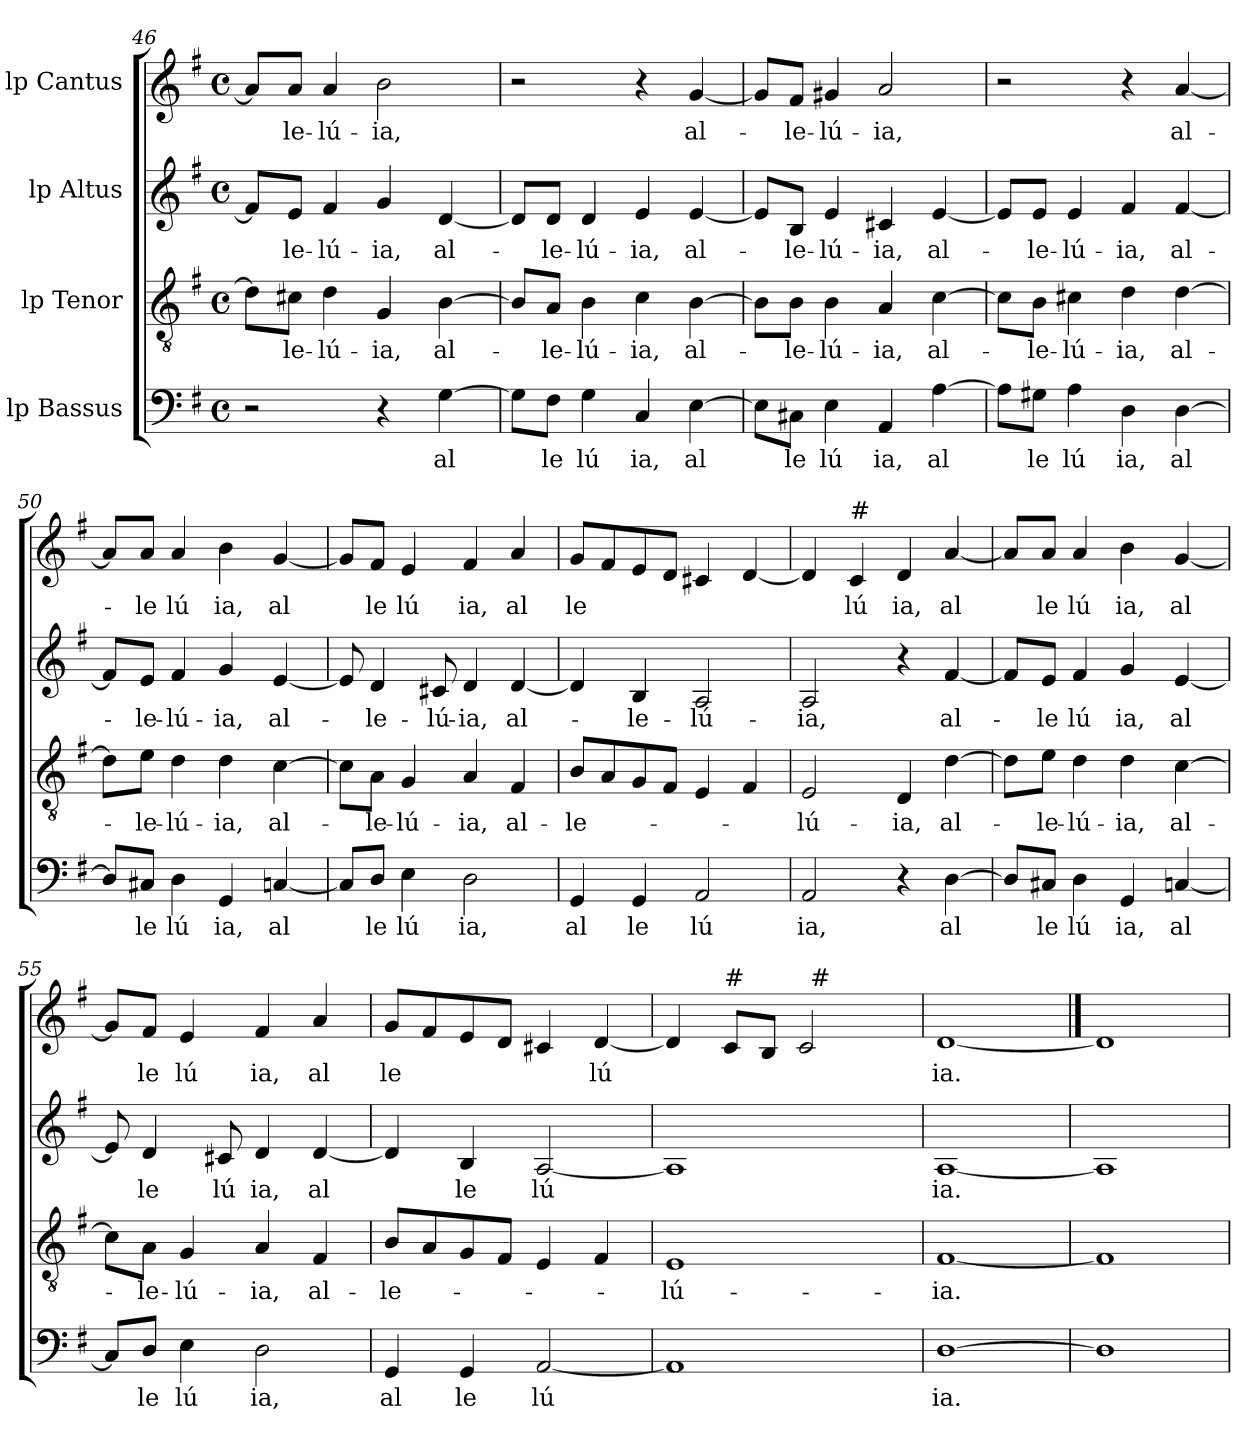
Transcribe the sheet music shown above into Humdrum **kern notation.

**kern	**text	**kern	**text	**kern	**text	**kern	**text
*part4	*part4	*part3	*part3	*part2	*part2	*part1	*part1
*staff4	*staff4	*staff3	*staff3	*staff2	*staff2	*staff1	*staff1
*I"lp Bassus	*	*I"lp Tenor	*	*I"lp Altus	*	*I"lp Cantus	*
!!LO:LB:g=z
*clefF4	*	*clefGv2	*	*clefG2	*	*clefG2	*
*k[f#]	*	*k[f#]	*	*k[f#]	*	*k[f#]	*
*G:	*	*G:	*	*G:	*	*G:	*
*M4/4	*	*M4/4	*	*M4/4	*	*M4/4	*
*met(c)	*	*met(c)	*	*met(c)	*	*met(c)	*
=46	=46	=46	=46	=46	=46	=46	=46
*^	*	*^	*	*^	*	*	*
2r	64ryy	.	8d\L]	64ryy	.	8f#/L]	64ryy	.	8a/L]	.
.	2ryy	.	.	2ryy	.	.	2ryy	.	.	.
!	!	!	!	!	!LO:LY:b:cj	!	!	!LO:LY:b:cj	!	!LO:LY:b:cj
.	.	.	8c#X\J	.	le-	8e/J	.	le-	8a/J	-le-
!	!	!	!	!	!LO:LY:b:cj	!	!	!LO:LY:b:cj	!	!LO:LY:b:cj
.	.	.	4d\	.	-lú-	4f#/	.	-lú-	4a/	-lú-
!	!	!	!	!	!LO:LY:b:cj	!	!	!LO:LY:b:cj	!	!LO:LY:b:cj
4r	.	.	4G/	.	-ia,	4g/	.	-ia,	2b\	-ia,
.	4ryy	.	.	4ryy	.	.	4ryy	.	.	.
!	!	!LO:LY:b:cj	!	!	!LO:LY:b:cj	!	!	!LO:LY:b:cj	!	!
[>4G\	.	al	[>4B\	.	al-	[<4d/	.	al-	.	.
.	8...ryy	.	.	8...ryy	.	.	8...ryy	.	.	.
*v	*v	*	*	*	*	*v	*v	*	*	*
*	*	*v	*v	*	*	*	*	*
=47	=47	=47	=47	=47	=47	=47	=47
8G\L]	.	8B/L]	.	8d/L]	.	2r	.
!	!LO:LY:b:cj	!	!LO:LY:b:cj	!	!LO:LY:b:cj	!	!
8F#\J	le	8A/J	-le-	8d/J	-le-	.	.
!	!LO:LY:b:cj	!	!LO:LY:b:cj	!	!LO:LY:b:cj	!	!
4G\	lú	4B\	-lú-	4d/	-lú-	.	.
!	!LO:LY:b:cj	!	!LO:LY:b:cj	!	!LO:LY:b:cj	!	!
4C/	ia,	4c\	-ia,	4e/	-ia,	4r	.
!	!LO:LY:b:cj	!	!LO:LY:b:cj	!	!LO:LY:b:cj	!	!LO:LY:b:cj
[>4E\	al	[>4B\	al-	[<4e/	al-	[<4g/	al-
=48	=48	=48	=48	=48	=48	=48	=48
8E\L]	.	8B\L]	.	8e/L]	.	8g/L]	.
!	!LO:LY:b:cj	!	!LO:LY:b:cj	!	!LO:LY:b:cj	!	!LO:LY:b:cj
8C#X\J	le	8B\J	-le-	8B/J	-le-	8f#/J	-le-
!	!LO:LY:b:cj	!	!LO:LY:b:cj	!	!LO:LY:b:cj	!	!LO:LY:b:cj
4E\	lú	4B\	-lú-	4e/	-lú-	4g#X/	-lú-
!	!LO:LY:b:cj	!	!LO:LY:b:cj	!	!LO:LY:b:cj	!	!LO:LY:b:cj
4AA/	ia,	4A/	-ia,	4c#X/	-ia,	2a/	-ia,
!	!LO:LY:b:cj	!	!LO:LY:b:cj	!	!LO:LY:b:cj	!	!
[>4A\	al	[>4c\	al-	[<4e/	al-	.	.
=49	=49	=49	=49	=49	=49	=49	=49
8A\L]	.	8c\L]	.	8e/L]	.	2r	.
!	!LO:LY:b:cj	!	!LO:LY:b:cj	!	!LO:LY:b:cj	!	!
8G#X\J	le	8B\J	-le-	8e/J	-le-	.	.
!	!LO:LY:b:cj	!	!LO:LY:b:cj	!	!LO:LY:b:cj	!	!
4A\	lú	4c#X\	-lú-	4e/	-lú-	.	.
!	!LO:LY:b:cj	!	!LO:LY:b:cj	!	!LO:LY:b:cj	!	!
4D\	ia,	4d\	-ia,	4f#/	-ia,	4r	.
!	!LO:LY:b:cj	!	!LO:LY:b:cj	!	!LO:LY:b:cj	!	!LO:LY:b:cj
[>4D\	al	[>4d\	al-	[>4f#/	al-	[>4a/	al-
!!LO:LB:g=z
=50	=50	=50	=50	=50	=50	=50	=50
*^	*	*^	*	*^	*	*	*
8D/L]	64ryy	.	8d\L]	64ryy	.	8f#/L]	64ryy	.	8a/L]	.
.	2ryy	.	.	2ryy	.	.	2ryy	.	.	.
!	!	!LO:LY:b:cj	!	!	!LO:LY:b:cj	!	!	!LO:LY:b:cj	!	!LO:LY:b:cj
8C#X/J	.	le	8e\J	.	-le-	8e/J	.	-le-	8a/J	-le
!	!	!LO:LY:b:cj	!	!	!LO:LY:b:cj	!	!	!LO:LY:b:cj	!	!LO:LY:b:cj
4D\	.	lú	4d\	.	-lú-	4f#/	.	-lú-	4a/	lú
!	!	!LO:LY:b:cj	!	!	!LO:LY:b:cj	!	!	!LO:LY:b:cj	!	!LO:LY:b:cj
4GG/	.	ia,	4d\	.	-ia,	4g/	.	-ia,	4b\	ia,
.	4ryy	.	.	4ryy	.	.	4ryy	.	.	.
!	!	!LO:LY:b:cj	!	!	!LO:LY:b:cj	!	!	!LO:LY:b:cj	!	!LO:LY:b:cj
[<4Cn/	.	al	[>4c\	.	al-	[<4e/	.	al-	[<4g/	al
.	8...ryy	.	.	8...ryy	.	.	8...ryy	.	.	.
*v	*v	*	*	*	*	*v	*v	*	*	*
*	*	*v	*v	*	*	*	*	*
=51	=51	=51	=51	=51	=51	=51	=51
8C/L]	.	8c\L]	.	8e/]	.	8g/L]	.
!	!LO:LY:b:cj	!	!LO:LY:b:cj	!	!LO:LY:b:cj	!	!LO:LY:b:cj
8D/J	le	8A\J	-le-	4d/	-le-	8f#/J	le
!	!LO:LY:b:cj	!	!LO:LY:b:cj	!	!	!	!LO:LY:b:cj
4E\	lú	4G/	-lú-	.	.	4e/	lú
!	!	!	!	!	!LO:LY:b:cj	!	!
.	.	.	.	8c#X/	-lú-	.	.
!	!LO:LY:b:cj	!	!LO:LY:b:cj	!	!LO:LY:b:cj	!	!LO:LY:b:cj
2D\	ia,	4A/	-ia,	4d/	-ia,	4f#/	ia,
!	!	!	!LO:LY:b:cj	!	!LO:LY:b:cj	!	!LO:LY:b:cj
.	.	4F#/	al-	[<4d/	al-	4a/	al
=52	=52	=52	=52	=52	=52	=52	=52
!	!LO:LY:b:cj	!	!LO:LY:b:cj	!	!	!	!LO:LY:b:cj
4GG/	al	8B/L	-le-	4d/]	.	8g/L	le
.	.	8A/	.	.	.	8f#/	.
!	!LO:LY:b:cj	!	!	!	!LO:LY:b:cj	!	!
4GG/	le	8G/	.	4B/	-le-	8e/	.
.	.	8F#/J	.	.	.	8d/J	.
!	!LO:LY:b:cj	!	!	!	!LO:LY:b:cj	!	!
2AA/	lú	4E/	.	2A/	-lú-	4c#X/	.
.	.	4F#/	.	.	.	[<4d/	.
=53	=53	=53	=53	=53	=53	=53	=53
!	!LO:LY:b:cj	!	!LO:LY:b:cj	!	!LO:LY:b:cj	!	!
2AA/	ia,	2E/	-lú-	2A/	-ia,	4d/]	.
!	!	!	!	!	!	!LO:TX:a:t=#	!
!	!	!	!	!	!	!	!LO:LY:b:cj
.	.	.	.	.	.	4c/	lú
!	!	!	!LO:LY:b:cj	!	!	!	!LO:LY:b:cj
4r	.	4D/	-ia,	4r	.	4d/	ia,
!	!LO:LY:b:cj	!	!LO:LY:b:cj	!	!LO:LY:b:cj	!	!LO:LY:b:cj
[>4D\	al	[>4d\	al-	[>4f#/	al-	[>4a/	al
!!LO:LB:g=z
=54	=54	=54	=54	=54	=54	=54	=54
*	*	*^	*	*^	*	*	*
8D/L]	.	8d\L]	64ryy	.	8f#/L]	64ryy	.	8a/L]	.
.	.	.	2ryy	.	.	2ryy	.	.	.
!	!LO:LY:b:cj	!	!	!LO:LY:b:cj	!	!	!LO:LY:b:cj	!	!LO:LY:b:cj
8C#X/J	le	8e\J	.	-le-	8e/J	.	-le	8a/J	le
!	!LO:LY:b:cj	!	!	!LO:LY:b:cj	!	!	!LO:LY:b:cj	!	!LO:LY:b:cj
4D\	lú	4d\	.	-lú-	4f#/	.	lú	4a/	lú
!	!LO:LY:b:cj	!	!	!LO:LY:b:cj	!	!	!LO:LY:b:cj	!	!LO:LY:b:cj
4GG/	ia,	4d\	.	-ia,	4g/	.	ia,	4b\	ia,
.	.	.	4ryy	.	.	4ryy	.	.	.
!	!LO:LY:b:cj	!	!	!LO:LY:b:cj	!	!	!LO:LY:b:cj	!	!LO:LY:b:cj
[<4Cn/	al	[>4c\	.	al-	[<4e/	.	al	[<4g/	al
.	.	.	8...ryy	.	.	8...ryy	.	.	.
*	*	*v	*v	*	*	*	*	*	*
*	*	*	*	*v	*v	*	*	*
=55	=55	=55	=55	=55	=55	=55	=55
8C/L]	.	8c\L]	.	8e/]	.	8g/L]	.
!	!LO:LY:b:cj	!	!LO:LY:b:cj	!	!LO:LY:b:cj	!	!LO:LY:b:cj
8D/J	le	8A\J	-le-	4d/	le	8f#/J	le
!	!LO:LY:b:cj	!	!LO:LY:b:cj	!	!	!	!LO:LY:b:cj
4E\	lú	4G/	-lú-	.	.	4e/	lú
!	!	!	!	!	!LO:LY:b:cj	!	!
.	.	.	.	8c#X/	lú	.	.
!	!LO:LY:b:cj	!	!LO:LY:b:cj	!	!LO:LY:b:cj	!	!LO:LY:b:cj
2D\	ia,	4A/	-ia,	4d/	ia,	4f#/	ia,
!	!	!	!LO:LY:b:cj	!	!LO:LY:b:cj	!	!LO:LY:b:cj
.	.	4F#/	al-	[<4d/	al	4a/	al
=56	=56	=56	=56	=56	=56	=56	=56
!	!LO:LY:b:cj	!	!LO:LY:b:cj	!	!	!	!LO:LY:b:cj
4GG/	al	8B/L	-le-	4d/]	.	8g/L	le
.	.	8A/	.	.	.	8f#/	.
!	!LO:LY:b:cj	!	!	!	!LO:LY:b:cj	!	!
4GG/	le	8G/	.	4B/	le	8e/	.
.	.	8F#/J	.	.	.	8d/J	.
!	!LO:LY:b:cj	!	!	!	!LO:LY:b:cj	!	!
[<2AA/	lú	4E/	.	[<2A/	lú	4c#X/	.
!	!	!	!	!	!	!	!LO:LY:b:cj
.	.	4F#/	.	.	.	[<4d/	lú
=57	=57	=57	=57	=57	=57	=57	=57
!	!	!	!LO:LY:b:cj	!	!	!	!
*	*	*	*	*	*	*^	*
1AA]	.	1E	-lú-	1A]	.	4d/]	2ryy	.
!	!	!	!	!	!	!LO:TX:a:t=#	!	!
.	.	.	.	.	.	8c/L	.	.
.	.	.	.	.	.	8B/J	.	.
.	.	.	.	.	.	2c/	64ryy	.
!	!	!	!	!	!	!	!LO:TX:a:t=#	!
.	.	.	.	.	.	.	4ryy	.
.	.	.	.	.	.	.	8...ryy	.
=58	=58	=58	=58	=58	=58	=58	=58	=58
!	!LO:LY:b:cj	!	!LO:LY:b:cj	!	!LO:LY:b:cj	!	!	!LO:LY:b:cj
*	*	*	*	*	*	*v	*v	*
[1D	ia.	[1F#	-ia.	[1A	ia.	[1d	ia.
=59	==59	=59	==59	=59	==59	==59	==59
1D]	.	1F#]	.	1A]	.	1d]	.
=	=	=	=	=	=	=	=
*-	*-	*-	*-	*-	*-	*-	*-
